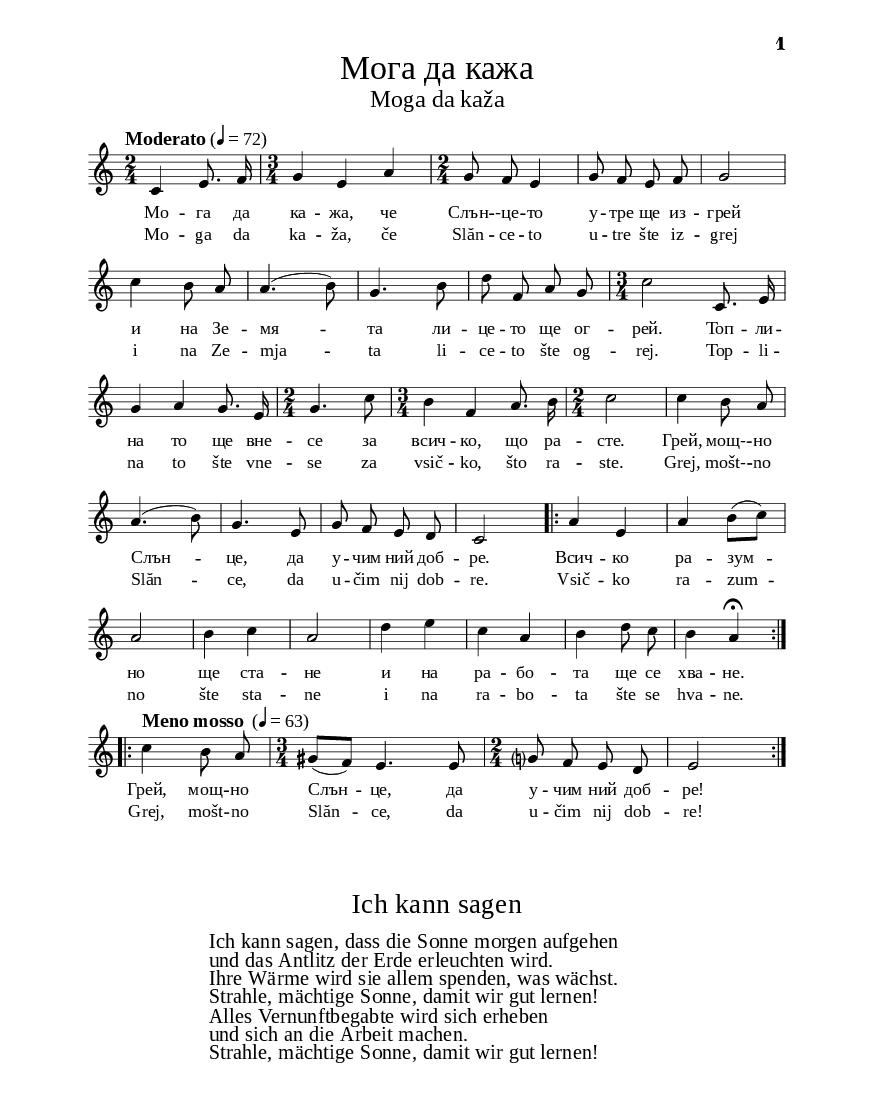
\version "2.24.3"

% include paper part and global functions
\include "include/globals.ily"

\bookpart {
  \label #'ref108
  \tocItem \markup "Мога да кажа – Moga da kaža"
  \include "include/bookpart-paper.ily"
  \score {
    \include "include/score-layout.ily"

    \new Voice \relative c' {
      \clef treble
      \key c \major
      \time 2/4
      \tempoFunc "Moderato" 4 "72"

      \autoBeamOff
      c4 e8. f16 |\time 3/4  g4 e  a4 |\time 2/4  g8 f8 e4 |  g8 f e f |

      g2 | \break c4 b8 a8 | a4. (b8) | g4. b8 | d8 f, a g |


      \time 3/4 c2 c,8. e16 | \break g4 a g8. e16 | \time 2/4 g4. c8 |

      \time 3/4  b4  f4  a8.  b16 | \time 2/4  | c2 | c4  b8  a8 | \break a4. (  b8 )  |

      g4.  e8 |  g8  f8  e8  d8 | c2
      | \bar ".|:"  \key a \minor a'4  e4  |
      a4  b8 ( [  c8 ) ] | \break  a2 | b4  c4 | a2 | d4  e4  |
      c4  a4 | b4  d8  c8 |  b4  a4 ^\fermata


      \tempoFunc "Meno mosso " 4 "63"| \break  \bar ":|.|:" c4  b8  a8 |

      \time 3/4  | gis8 ( [  f8 ) ]  e4.  e8 | \time 2/4  | g?8  f8  e8  d8 | e2
      \bar ":|."

    }

    \addlyrics {
      Мо -- га да ка -- жа,

      че Слън -- "-це" -- то у -- тре ще из -- грей

      и на Зе -- мя -- та ли -- це -- то ще ог -- рей.

      Топ -- ли -- на то ще вне -- се

      за всич -- ко, що ра -- сте.

      Грей, "мощ-" -- но Слън -- це,

      да у -- чим ний доб -- ре.

      Всич -- ко ра  -- зум  -- но ще

      ста  -- не и на ра  -- бо  -- та ще

      се хва  -- не. Грей, мощ  -- но Слън

      -- це, да у  -- чим ний доб  --
      ре!
    }

    \addlyrics {
      Mo -- ga da ka -- ža,

      če Slăn -- ce -- to u -- tre šte iz -- grej

      i na Ze -- mja -- ta li -- ce -- to šte og -- rej.

      Top -- li -- na to šte vne -- se

      za vsič -- ko, što ra -- ste.

      Grej, "mošt-" -- no Slăn -- ce,

      da u -- čim nij dob -- re.

      Vsič -- ko ra  -- zum  -- no šte

      sta  -- ne i na ra  -- bo  -- ta šte

      se hva  -- ne. Grej, mošt  -- no Slăn

      -- ce, da u  -- čim nij dob  --
      re!
    }

    \header {
      title = \titleFunc "Мога да кажа" "Moga da kaža"
    }

    \midi{}

  } % score

  %\markup \dc-one "D.C. al Fine"
  %

  % include foreign translation(s) of the song

 \markup \vspace #3
  \version "2.24.3"

\markup \fill-line { \fontsize #deTitleFontSize "Ich kann sagen" }

\markup \null
\markup \null
\markup \abs-fontsize #10 {
  \hspace #15
  \override #`(baseline-skip . ,deCoupletBaselineSkip)

  \column { 
    \line { " " Ich kann sagen,  dass die Sonne morgen aufgehen }

    \line { " " und das Antlitz der Erde erleuchten wird.}

    \line { " " Ihre Wärme wird sie allem spenden, was wächst.}

    \line { " " Strahle, mächtige Sonne, damit wir gut lernen!}
 
    \line { " " Alles Vernunftbegabte wird sich erheben}

    \line { " " und sich an die Arbeit machen. }

    \line { " " Strahle, mächtige Sonne, damit wir gut lernen!}



  }


}


} % bookpart
